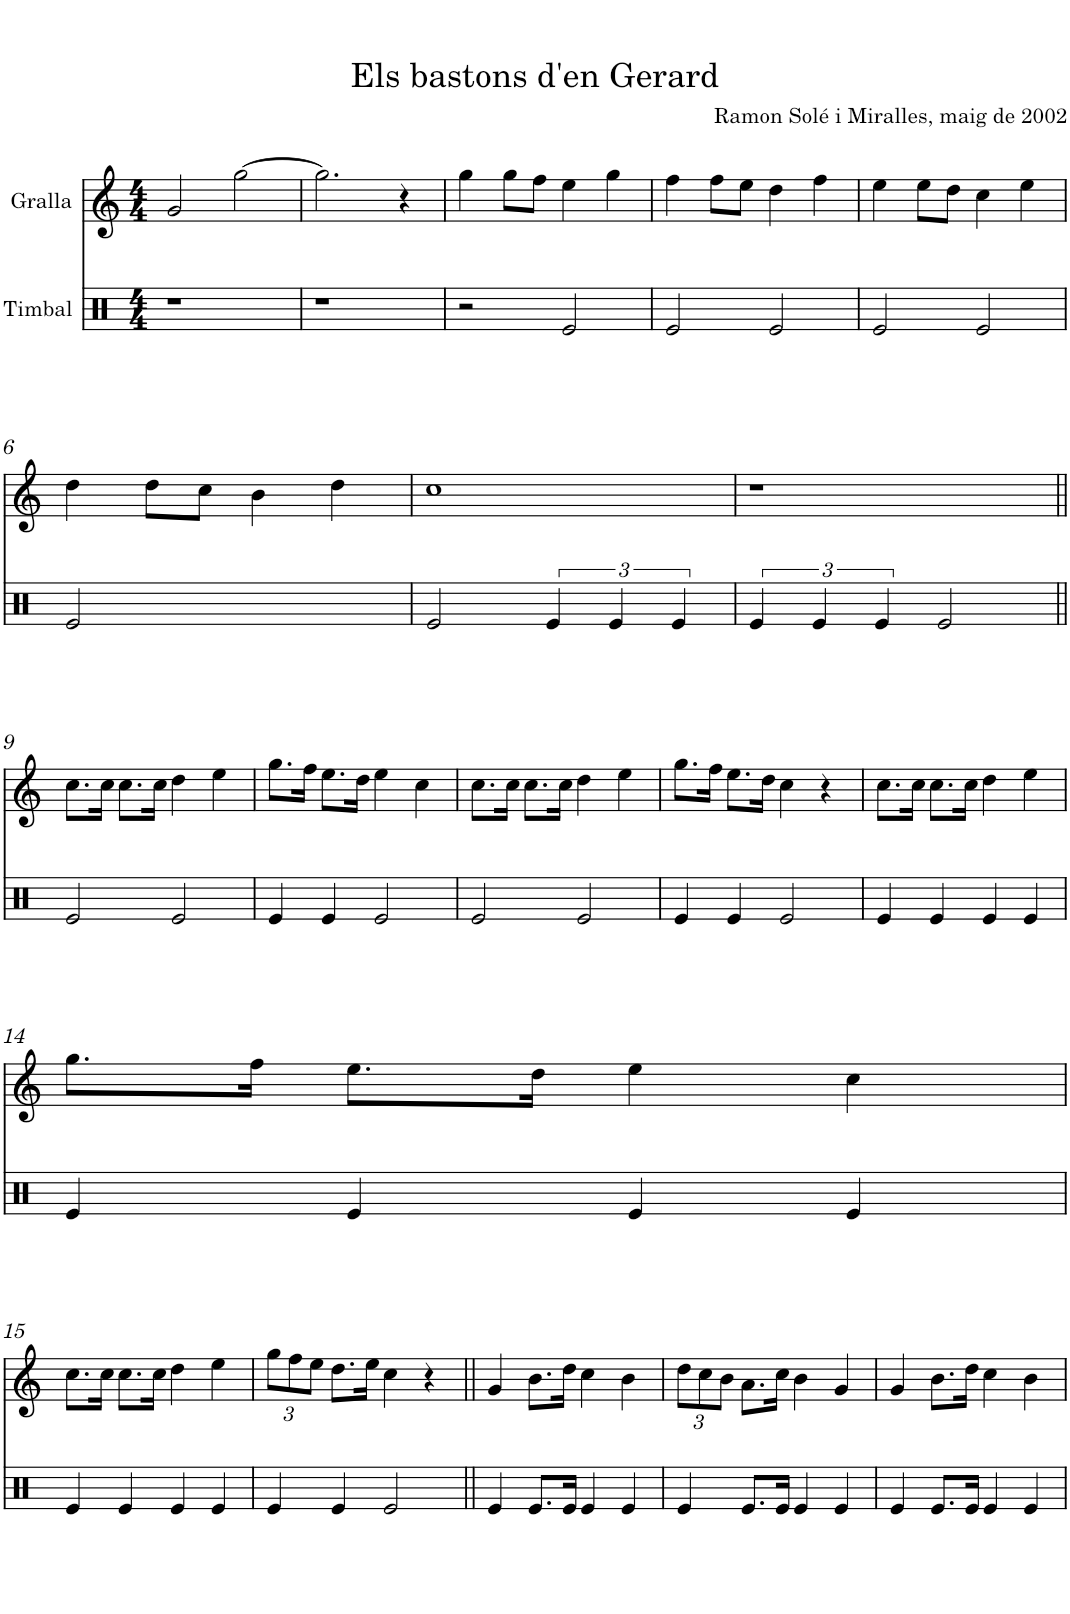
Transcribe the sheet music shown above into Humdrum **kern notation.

**kern	**kern
*part2	*part1
*staff2	*staff1
*I"Timbal	*I"Gralla
*clefX	*clefG2
*k[]	*k[]
*M4/4	*M4/4
=1	=1
1r	2g/
.	[2gg\
=2	=2
1r	2.gg\]
.	4r
=3	=3
2r	4gg\
.	8gg\L
.	8ff\J
2e/	4ee\
.	4gg\
=4	=4
2e/	4ff\
.	8ff\L
.	8ee\J
2e/	4dd\
.	4ff\
=5	=5
2e/	4ee\
.	8ee\L
.	8dd\J
2e/	4cc\
.	4ee\
!!LO:LB:g=z
=6	=6
2e/	4dd\
.	8dd\L
.	8cc\J
2ryy	4b\
.	4dd\
=7	=7
2e/	1cc
6e/	.
6e/	.
6e/	.
=8	=8
6e/	1r
6e/	.
6e/	.
2e/	.
!!LO:LB:g=z
=9||	=9||
2e/	8.cc\L
.	16cc\Jk
.	8.cc\L
.	16cc\Jk
2e/	4dd\
.	4ee\
=10	=10
4e/	8.gg\L
.	16ff\Jk
4e/	8.ee\L
.	16dd\Jk
2e/	4ee\
.	4cc\
=11	=11
2e/	8.cc\L
.	16cc\Jk
.	8.cc\L
.	16cc\Jk
2e/	4dd\
.	4ee\
=12	=12
4e/	8.gg\L
.	16ff\Jk
4e/	8.ee\L
.	16dd\Jk
2e/	4cc\
.	4r
=13	=13
4e/	8.cc\L
.	16cc\Jk
4e/	8.cc\L
.	16cc\Jk
4e/	4dd\
4e/	4ee\
!!LO:LB:g=z
=14	=14
4e/	8.gg\L
.	16ff\Jk
4e/	8.ee\L
.	16dd\Jk
4e/	4ee\
4e/	4cc\
!!LO:LB:g=z
=15	=15
4e/	8.cc\L
.	16cc\Jk
4e/	8.cc\L
.	16cc\Jk
4e/	4dd\
4e/	4ee\
=16	=16
*	*Xbrackettup
4e/	12gg\L
.	12ff\
.	12ee\J
4e/	8.dd\L
.	16ee\Jk
2e/	4cc\
.	4r
=17||	=17||
4e/	4g/
8.e/L	8.b\L
16e/Jk	16dd\Jk
4e/	4cc\
4e/	4b\
=18	=18
4e/	12dd\L
.	12cc\
.	12b\J
8.e/L	8.a\L
16e/Jk	16cc\Jk
4e/	4b\
4e/	4g/
=19	=19
4e/	4g/
8.e/L	8.b\L
16e/Jk	16dd\Jk
4e/	4cc\
4e/	4b\
=	=
*-	*-
